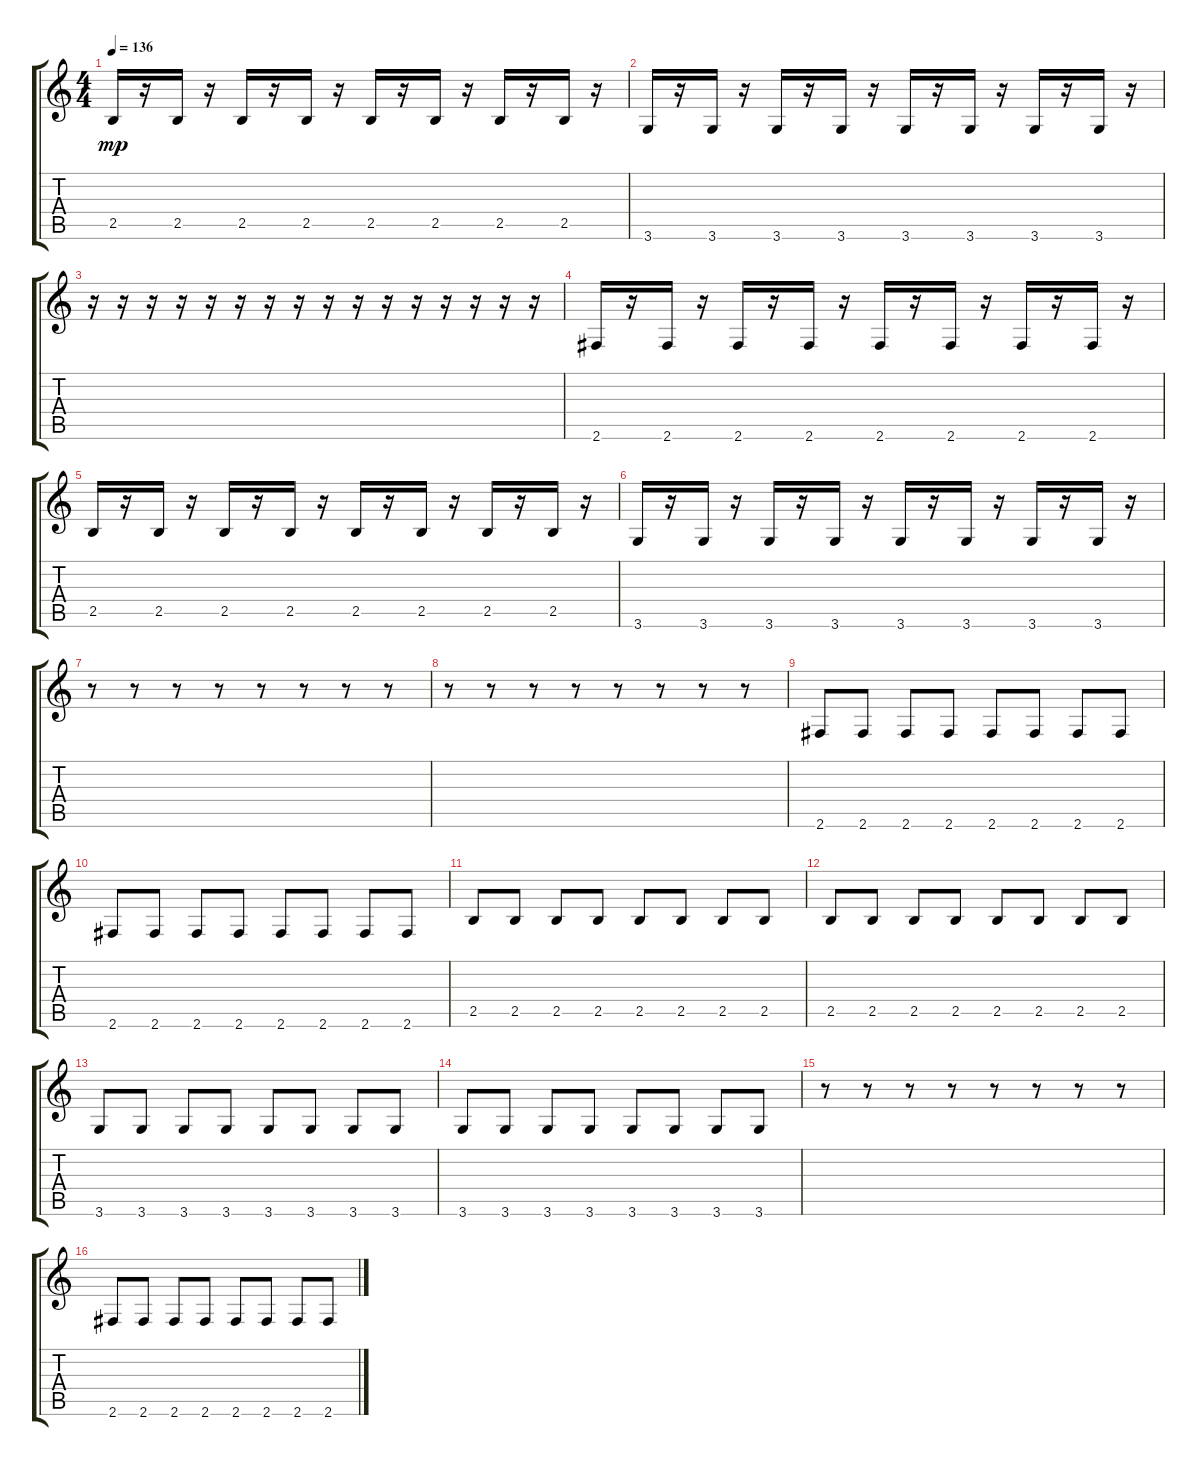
\track "" {instrument synthbass1}
\staff {score tabs}
\tuning (E4 B3 G3 D3 A2 E2) {hide}
\ts (4 4)
\tempo 136
\clef g2
\ks c
2.5.16{dy mp} r.16 2.5.16 r.16 2.5.16 r.16 2.5.16 r.16 2.5.16 r.16 2.5.16 r.16 2.5.16 r.16 2.5.16 r.16 |
3.6.16 r.16 3.6.16 r.16 3.6.16 r.16 3.6.16 r.16 3.6.16 r.16 3.6.16 r.16 3.6.16 r.16 3.6.16 r.16 |
r.16 r.16 r.16 r.16 r.16 r.16 r.16 r.16 r.16 r.16 r.16 r.16 r.16 r.16 r.16 r.16 |
2.6.16 r.16 2.6.16 r.16 2.6.16 r.16 2.6.16 r.16 2.6.16 r.16 2.6.16 r.16 2.6.16 r.16 2.6.16 r.16 |
2.5.16 r.16 2.5.16 r.16 2.5.16 r.16 2.5.16 r.16 2.5.16 r.16 2.5.16 r.16 2.5.16 r.16 2.5.16 r.16 |
3.6.16 r.16 3.6.16 r.16 3.6.16 r.16 3.6.16 r.16 3.6.16 r.16 3.6.16 r.16 3.6.16 r.16 3.6.16 r.16 |
r.8 r.8 r.8 r.8 r.8 r.8 r.8 r.8 |
r.8 r.8 r.8 r.8 r.8 r.8 r.8 r.8 |
2.6.8 2.6.8 2.6.8 2.6.8 2.6.8 2.6.8 2.6.8 2.6.8 |
2.6.8 2.6.8 2.6.8 2.6.8 2.6.8 2.6.8 2.6.8 2.6.8 |
2.5.8 2.5.8 2.5.8 2.5.8 2.5.8 2.5.8 2.5.8 2.5.8 |
2.5.8 2.5.8 2.5.8 2.5.8 2.5.8 2.5.8 2.5.8 2.5.8 |
3.6.8 3.6.8 3.6.8 3.6.8 3.6.8 3.6.8 3.6.8 3.6.8 |
3.6.8 3.6.8 3.6.8 3.6.8 3.6.8 3.6.8 3.6.8 3.6.8 |
r.8 r.8 r.8 r.8 r.8 r.8 r.8 r.8 |
2.6.8 2.6.8 2.6.8 2.6.8 2.6.8 2.6.8 2.6.8 2.6.8
